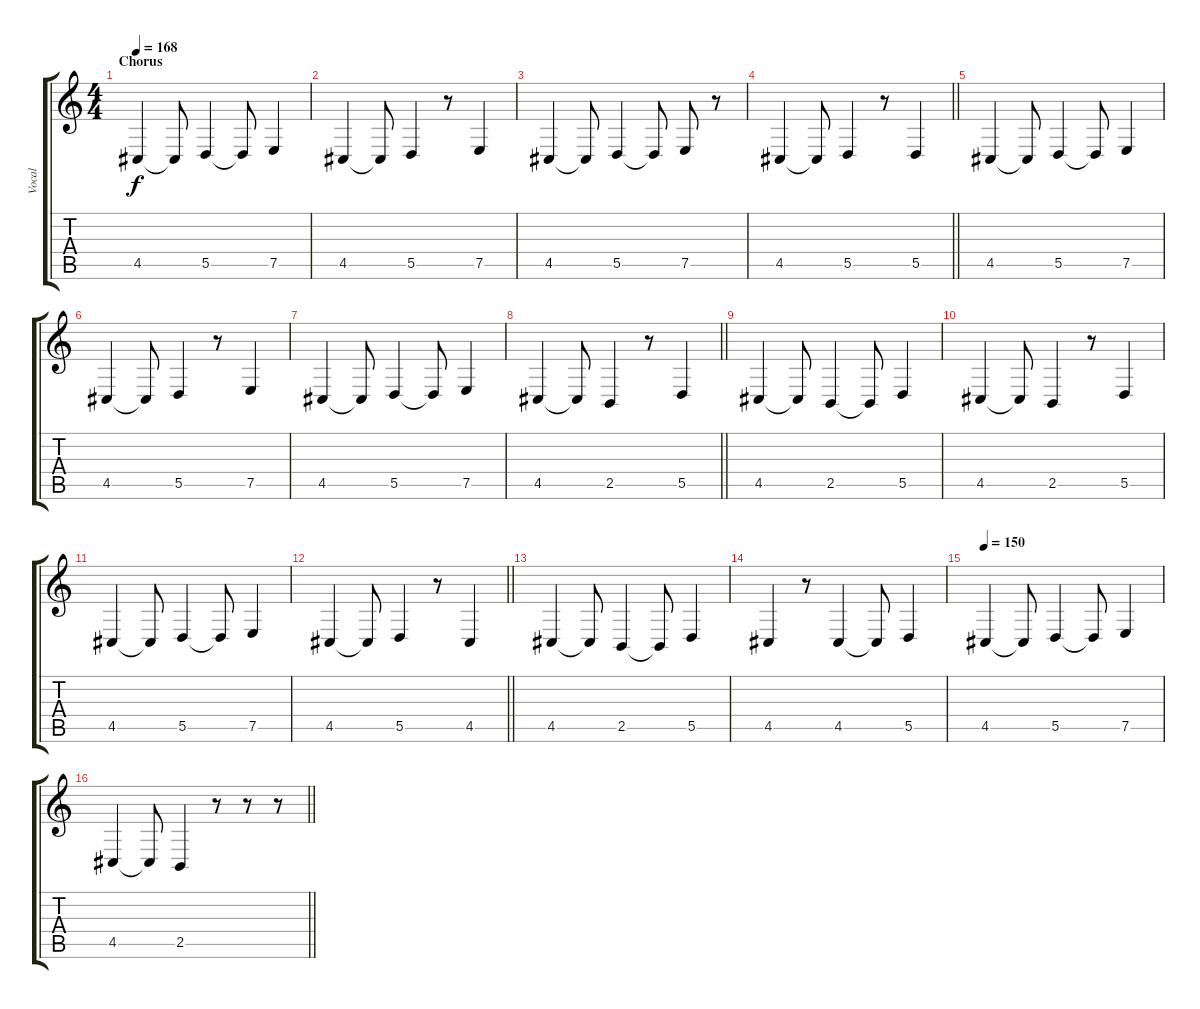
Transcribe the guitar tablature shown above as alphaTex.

\track ("Vocal" "Vocal") {instrument englishhorn}
\staff {score tabs}
\tuning (E4 B3 G3 D3 A2 E2) {hide}
\ts (4 4)
\section ("" "Chorus")
\tempo 168
\clef g2
\ks c
4.5.4{dy f} 4.5{t}.8 5.5.4 5.5{t}.8 7.5.4 |
4.5.4 4.5{t}.8 5.5.4 r.8 7.5.4 |
4.5.4 4.5{t}.8 5.5.4 5.5{t}.8 7.5.8 r.8 |
\barLineRight lightlight
4.5.4 4.5{t}.8 5.5.4 r.8 5.5.4 |
4.5.4 4.5{t}.8 5.5.4 5.5{t}.8 7.5.4 |
4.5.4 4.5{t}.8 5.5.4 r.8 7.5.4 |
4.5.4 4.5{t}.8 5.5.4 5.5{t}.8 7.5.4 |
\barLineRight lightlight
4.5.4 4.5{t}.8 2.5.4 r.8 5.5.4 |
4.5.4 4.5{t}.8 2.5.4 2.5{t}.8 5.5.4 |
4.5.4 4.5{t}.8 2.5.4 r.8 5.5.4 |
4.5.4 4.5{t}.8 5.5.4 5.5{t}.8 7.5.4 |
\barLineRight lightlight
4.5.4 4.5{t}.8 5.5.4 r.8 4.5.4 |
4.5.4 4.5{t}.8 2.5.4 2.5{t}.8 5.5.4 |
4.5.4 r.8 4.5.4 4.5{t}.8 5.5.4 |
\tempo 150
4.5.4 4.5{t}.8 5.5.4 5.5{t}.8 7.5.4 |
\barLineRight lightlight
4.5.4 4.5{t}.8 2.5.4 r.8 r.8 r.8
